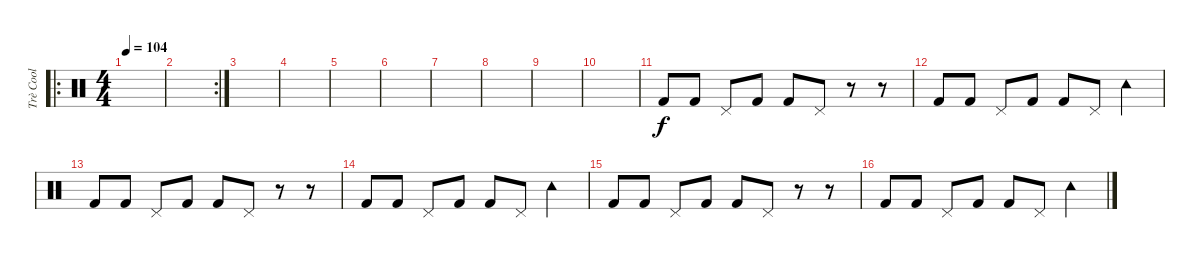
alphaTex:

\track ("Trè Cool" "Trè Cool") {instrument percussion}
\staff {score}
\articulation defaults
\ro
\ts (4 4)
\tempo 104
\clef neutral
\ks c
|
\rc 2
|
|
|
|
|
|
|
|
|
"Kick (hit) 2".8 "Kick (hit) 2".8 "Pedal Hi-Hat (hit)".8 "Kick (hit) 2".8 "Kick (hit) 2".8 "Pedal Hi-Hat (hit)".8 r.8 r.8 |
"Kick (hit) 2".8 "Kick (hit) 2".8 "Pedal Hi-Hat (hit)".8 "Kick (hit) 2".8 "Kick (hit) 2".8 "Pedal Hi-Hat (hit)".8 "Tambourine (hit)".4 |
"Kick (hit) 2".8 "Kick (hit) 2".8 "Pedal Hi-Hat (hit)".8 "Kick (hit) 2".8 "Kick (hit) 2".8 "Pedal Hi-Hat (hit)".8 r.8 r.8 |
"Kick (hit) 2".8 "Kick (hit) 2".8 "Pedal Hi-Hat (hit)".8 "Kick (hit) 2".8 "Kick (hit) 2".8 "Pedal Hi-Hat (hit)".8 "Tambourine (hit)".4 |
"Kick (hit) 2".8 "Kick (hit) 2".8 "Pedal Hi-Hat (hit)".8 "Kick (hit) 2".8 "Kick (hit) 2".8 "Pedal Hi-Hat (hit)".8 r.8 r.8 |
"Kick (hit) 2".8 "Kick (hit) 2".8 "Pedal Hi-Hat (hit)".8 "Kick (hit) 2".8 "Kick (hit) 2".8 "Pedal Hi-Hat (hit)".8 "Tambourine (hit)".4
